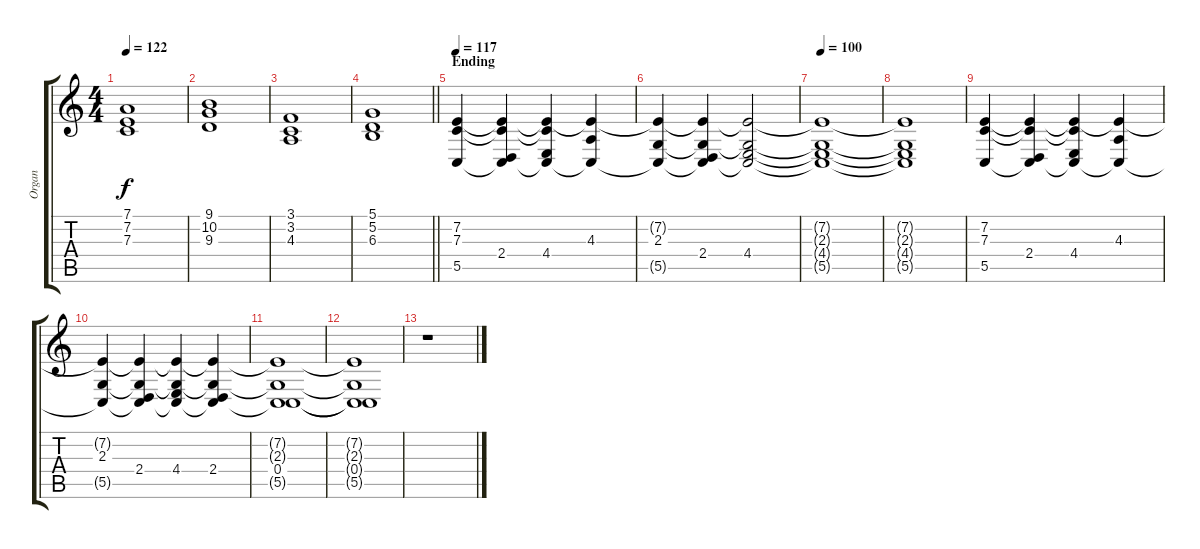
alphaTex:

\track ("Organ" "Organ") {instrument drawbarorgan}
\staff {score tabs}
\tuning (D4 A3 F3 C3 G2 C2) {hide}
\ts (4 4)
\tempo 122
\clef g2
\ks c
(7.1 7.2 7.3).1{dy f} |
(9.1 10.2 9.3).1 |
(3.1 3.2 4.3).1 |
\barLineRight lightlight
(5.1 5.2 6.3).1 |
\section ("" "Ending")
\tempo 117
(7.2 7.3 5.5).4 (7.2{t} 7.3{t} 2.4 5.5{t}).4 (7.2{t} 7.3{t} 4.4 5.5{t}).4 (7.2{t} 4.3 5.5{t}).4 |
(7.2{t} 2.3 5.5{t}).4 (7.2{t} 2.3{t} 2.4 5.5{t}).4 (7.2{t} 2.3{t} 4.4 5.5{t}).2 |
\tempo 100
(7.2{t} 2.3{t} 4.4{t} 5.5{t}).1 |
(7.2{t} 2.3{t} 4.4{t} 5.5{t}).1 |
(7.2 7.3 5.5).4 (7.2{t} 7.3{t} 2.4 5.5{t}).4 (7.2{t} 7.3{t} 4.4 5.5{t}).4 (7.2{t} 4.3 5.5{t}).4 |
(7.2{t} 2.3 5.5{t}).4 (7.2{t} 2.3{t} 2.4 5.5{t}).4 (7.2{t} 2.3{t} 4.4 5.5{t}).4 (7.2{t} 2.3{t} 2.4 5.5{t}).4 |
(7.2{t} 2.3{t} 0.4 5.5{t}).1 |
(7.2{t} 2.3{t} 0.4{t} 5.5{t}).1 |
r.1
